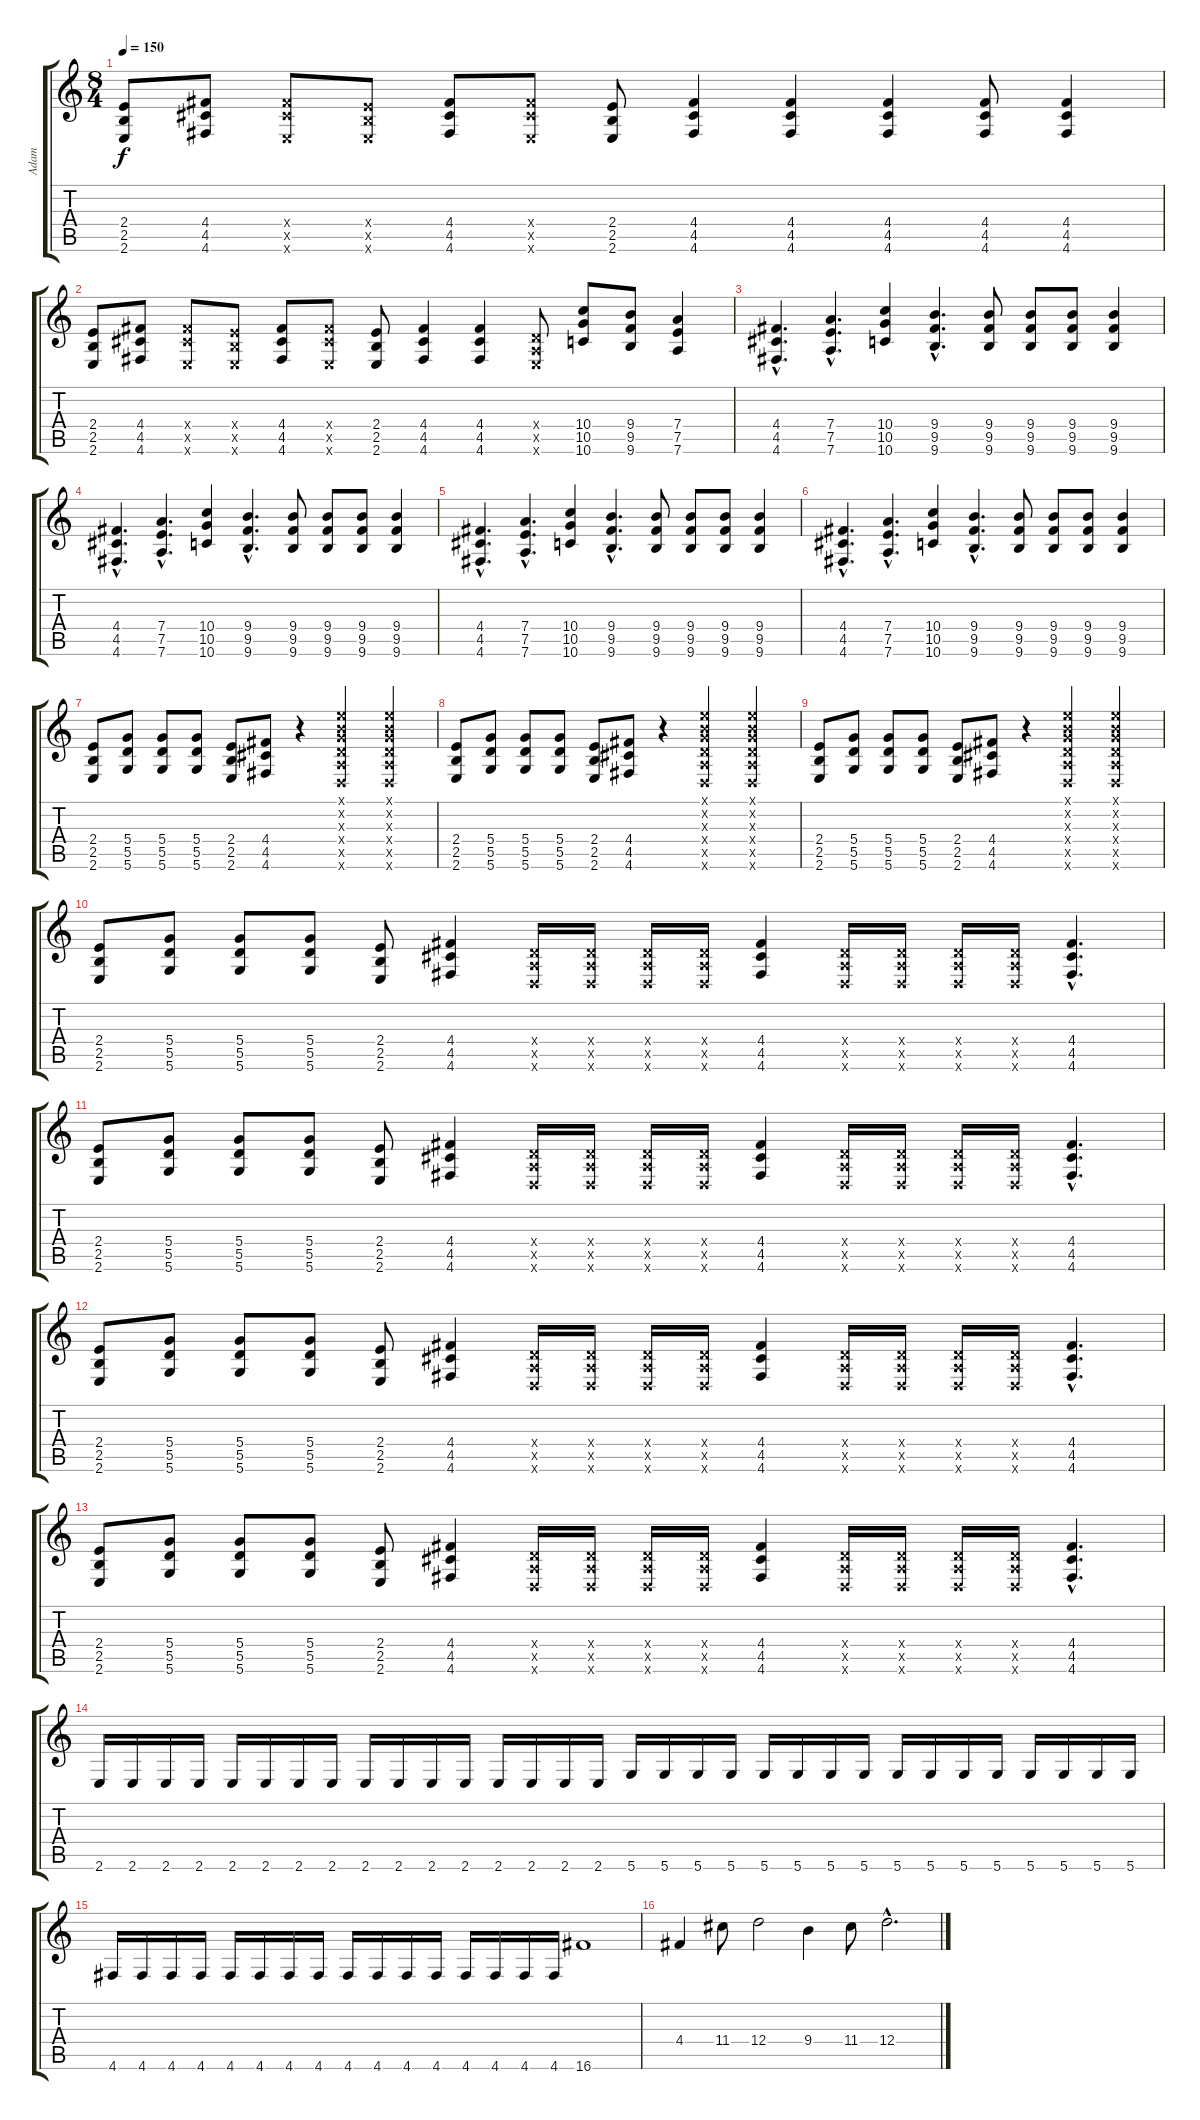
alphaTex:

\track ("Adam" "Adam") {instrument overdrivenguitar}
\staff {score tabs}
\tuning (E4 B3 G3 D3 A2 D2) {hide}
\ts (8 4)
\tempo 150
\clef g2
\ks c
(2.4 2.5 2.6).8{dy f} (4.4 4.5 4.6).8 (4.4{x} 4.5{x} 2.6{x}).8 (2.4{x} 2.5{x} 2.6{x}).8 (4.4 4.5 4.6).8 (4.4{x} 4.5{x} 2.6{x}).8 (2.4 2.5 2.6).8 (4.4 4.5 4.6).4 (4.4 4.5 4.6).4 (4.4 4.5 4.6).4 (4.4 4.5 4.6).8 (4.4 4.5 4.6).4 |
(2.4 2.5 2.6).8 (4.4 4.5 4.6).8 (4.4{x} 4.5{x} 2.6{x}).8 (2.4{x} 2.5{x} 2.6{x}).8 (4.4 4.5 4.6).8 (4.4{x} 4.5{x} 2.6{x}).8 (2.4 2.5 2.6).8 (4.4 4.5 4.6).4 (4.4 4.5 4.6).4 (0.4{x} 0.5{x} 2.6{x}).8 (10.4 10.5 10.6).8 (9.4 9.5 9.6).8 (7.4 7.5 7.6).4 |
(4.4{hac} 4.5{hac} 4.6{hac}).4{d} (7.4{hac} 7.5{hac} 7.6{hac}).4{d} (10.4 10.5 10.6).4 (9.4{hac} 9.5{hac} 9.6{hac}).4{d} (9.4 9.5 9.6).8 (9.4 9.5 9.6).8 (9.4 9.5 9.6).8 (9.4 9.5 9.6).4 |
(4.4{hac} 4.5{hac} 4.6{hac}).4{d} (7.4{hac} 7.5{hac} 7.6{hac}).4{d} (10.4 10.5 10.6).4 (9.4{hac} 9.5{hac} 9.6{hac}).4{d} (9.4 9.5 9.6).8 (9.4 9.5 9.6).8 (9.4 9.5 9.6).8 (9.4 9.5 9.6).4 |
(4.4{hac} 4.5{hac} 4.6{hac}).4{d} (7.4{hac} 7.5{hac} 7.6{hac}).4{d} (10.4 10.5 10.6).4 (9.4{hac} 9.5{hac} 9.6{hac}).4{d} (9.4 9.5 9.6).8 (9.4 9.5 9.6).8 (9.4 9.5 9.6).8 (9.4 9.5 9.6).4 |
(4.4{hac} 4.5{hac} 4.6{hac}).4{d} (7.4{hac} 7.5{hac} 7.6{hac}).4{d} (10.4 10.5 10.6).4 (9.4{hac} 9.5{hac} 9.6{hac}).4{d} (9.4 9.5 9.6).8 (9.4 9.5 9.6).8 (9.4 9.5 9.6).8 (9.4 9.5 9.6).4 |
(2.4 2.5 2.6).8 (5.4 5.5 5.6).8 (5.4 5.5 5.6).8 (5.4 5.5 5.6).8 (2.4 2.5 2.6).8 (4.4 4.5 4.6).8 r.4 (0.1{x} 0.2{x} 0.3{x} 0.4{x} 0.5{x} 0.6{x}).2 (0.1{x} 0.2{x} 0.3{x} 0.4{x} 0.5{x} 0.6{x}).2 |
(2.4 2.5 2.6).8 (5.4 5.5 5.6).8 (5.4 5.5 5.6).8 (5.4 5.5 5.6).8 (2.4 2.5 2.6).8 (4.4 4.5 4.6).8 r.4 (0.1{x} 0.2{x} 0.3{x} 0.4{x} 0.5{x} 0.6{x}).2 (0.1{x} 0.2{x} 0.3{x} 0.4{x} 0.5{x} 0.6{x}).2 |
(2.4 2.5 2.6).8 (5.4 5.5 5.6).8 (5.4 5.5 5.6).8 (5.4 5.5 5.6).8 (2.4 2.5 2.6).8 (4.4 4.5 4.6).8 r.4 (0.1{x} 0.2{x} 0.3{x} 0.4{x} 0.5{x} 0.6{x}).2 (0.1{x} 0.2{x} 0.3{x} 0.4{x} 0.5{x} 0.6{x}).2 |
(2.4 2.5 2.6).8 (5.4 5.5 5.6).8 (5.4 5.5 5.6).8 (5.4 5.5 5.6).8 (2.4 2.5 2.6).8 (4.4 4.5 4.6).4 (0.4{x} 0.5{x} 0.6{x}).16 (0.4{x} 0.5{x} 0.6{x}).16 (0.4{x} 0.5{x} 0.6{x}).16 (0.4{x} 0.5{x} 0.6{x}).16 (4.4 4.5 4.6).4 (0.4{x} 0.5{x} 0.6{x}).16 (0.4{x} 0.5{x} 0.6{x}).16 (0.4{x} 0.5{x} 0.6{x}).16 (0.4{x} 0.5{x} 0.6{x}).16 (4.4{hac} 4.5{hac} 4.6{hac}).4{d} |
(2.4 2.5 2.6).8 (5.4 5.5 5.6).8 (5.4 5.5 5.6).8 (5.4 5.5 5.6).8 (2.4 2.5 2.6).8 (4.4 4.5 4.6).4 (0.4{x} 0.5{x} 0.6{x}).16 (0.4{x} 0.5{x} 0.6{x}).16 (0.4{x} 0.5{x} 0.6{x}).16 (0.4{x} 0.5{x} 0.6{x}).16 (4.4 4.5 4.6).4 (0.4{x} 0.5{x} 0.6{x}).16 (0.4{x} 0.5{x} 0.6{x}).16 (0.4{x} 0.5{x} 0.6{x}).16 (0.4{x} 0.5{x} 0.6{x}).16 (4.4{hac} 4.5{hac} 4.6{hac}).4{d} |
(2.4 2.5 2.6).8 (5.4 5.5 5.6).8 (5.4 5.5 5.6).8 (5.4 5.5 5.6).8 (2.4 2.5 2.6).8 (4.4 4.5 4.6).4 (0.4{x} 0.5{x} 0.6{x}).16 (0.4{x} 0.5{x} 0.6{x}).16 (0.4{x} 0.5{x} 0.6{x}).16 (0.4{x} 0.5{x} 0.6{x}).16 (4.4 4.5 4.6).4 (0.4{x} 0.5{x} 0.6{x}).16 (0.4{x} 0.5{x} 0.6{x}).16 (0.4{x} 0.5{x} 0.6{x}).16 (0.4{x} 0.5{x} 0.6{x}).16 (4.4{hac} 4.5{hac} 4.6{hac}).4{d} |
(2.4 2.5 2.6).8 (5.4 5.5 5.6).8 (5.4 5.5 5.6).8 (5.4 5.5 5.6).8 (2.4 2.5 2.6).8 (4.4 4.5 4.6).4 (0.4{x} 0.5{x} 0.6{x}).16 (0.4{x} 0.5{x} 0.6{x}).16 (0.4{x} 0.5{x} 0.6{x}).16 (0.4{x} 0.5{x} 0.6{x}).16 (4.4 4.5 4.6).4 (0.4{x} 0.5{x} 0.6{x}).16 (0.4{x} 0.5{x} 0.6{x}).16 (0.4{x} 0.5{x} 0.6{x}).16 (0.4{x} 0.5{x} 0.6{x}).16 (4.4{hac} 4.5{hac} 4.6{hac}).4{d} |
2.6.16 2.6.16 2.6.16 2.6.16 2.6.16 2.6.16 2.6.16 2.6.16 2.6.16 2.6.16 2.6.16 2.6.16 2.6.16 2.6.16 2.6.16 2.6.16 5.6.16 5.6.16 5.6.16 5.6.16 5.6.16 5.6.16 5.6.16 5.6.16 5.6.16 5.6.16 5.6.16 5.6.16 5.6.16 5.6.16 5.6.16 5.6.16 |
4.6.16 4.6.16 4.6.16 4.6.16 4.6.16 4.6.16 4.6.16 4.6.16 4.6.16 4.6.16 4.6.16 4.6.16 4.6.16 4.6.16 4.6.16 4.6.16 16.6.1 |
4.4.4 11.4.8 12.4.2 9.4.4 11.4.8 12.4{hac}.2{d}
